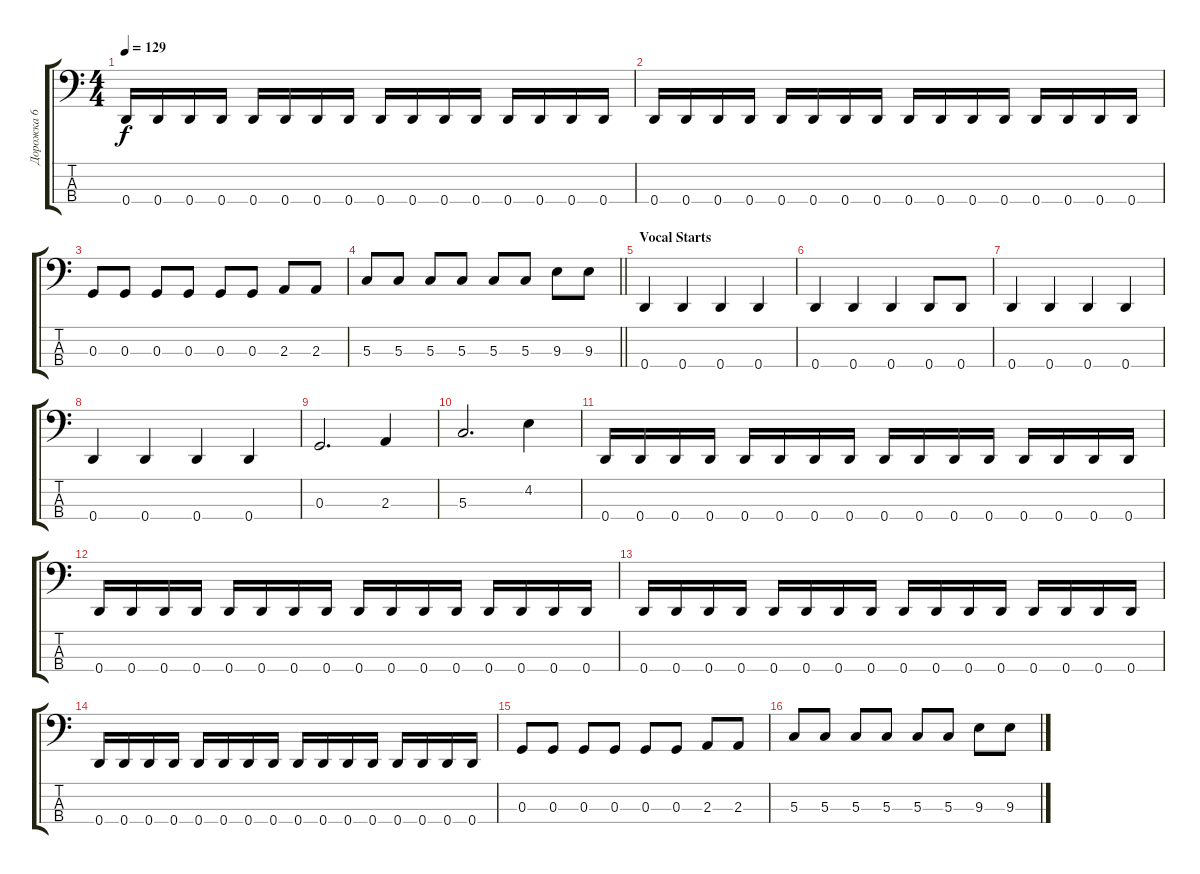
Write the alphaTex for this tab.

\track ("Дорожка 6" "Дорожка 6") {instrument electricbasspick}
\staff {score tabs}
\tuning (F2 C2 G1 D1) {hide}
\ts (4 4)
\tempo 129
\clef f4
\ks c
0.4.16{dy f} 0.4.16 0.4.16 0.4.16 0.4.16 0.4.16 0.4.16 0.4.16 0.4.16 0.4.16 0.4.16 0.4.16 0.4.16 0.4.16 0.4.16 0.4.16 |
0.4.16 0.4.16 0.4.16 0.4.16 0.4.16 0.4.16 0.4.16 0.4.16 0.4.16 0.4.16 0.4.16 0.4.16 0.4.16 0.4.16 0.4.16 0.4.16 |
0.3.8 0.3.8 0.3.8 0.3.8 0.3.8 0.3.8 2.3.8 2.3.8 |
\barLineRight lightlight
5.3.8 5.3.8 5.3.8 5.3.8 5.3.8 5.3.8 9.3.8 9.3.8 |
\section ("" "Vocal Starts")
0.4.4 0.4.4 0.4.4 0.4.4 |
0.4.4 0.4.4 0.4.4 0.4.8 0.4.8 |
0.4.4 0.4.4 0.4.4 0.4.4 |
0.4.4 0.4.4 0.4.4 0.4.4 |
0.3.2{d} 2.3.4 |
5.3.2{d} 4.2.4 |
0.4.16 0.4.16 0.4.16 0.4.16 0.4.16 0.4.16 0.4.16 0.4.16 0.4.16 0.4.16 0.4.16 0.4.16 0.4.16 0.4.16 0.4.16 0.4.16 |
0.4.16 0.4.16 0.4.16 0.4.16 0.4.16 0.4.16 0.4.16 0.4.16 0.4.16 0.4.16 0.4.16 0.4.16 0.4.16 0.4.16 0.4.16 0.4.16 |
0.4.16 0.4.16 0.4.16 0.4.16 0.4.16 0.4.16 0.4.16 0.4.16 0.4.16 0.4.16 0.4.16 0.4.16 0.4.16 0.4.16 0.4.16 0.4.16 |
0.4.16 0.4.16 0.4.16 0.4.16 0.4.16 0.4.16 0.4.16 0.4.16 0.4.16 0.4.16 0.4.16 0.4.16 0.4.16 0.4.16 0.4.16 0.4.16 |
0.3.8 0.3.8 0.3.8 0.3.8 0.3.8 0.3.8 2.3.8 2.3.8 |
5.3.8 5.3.8 5.3.8 5.3.8 5.3.8 5.3.8 9.3.8 9.3.8
